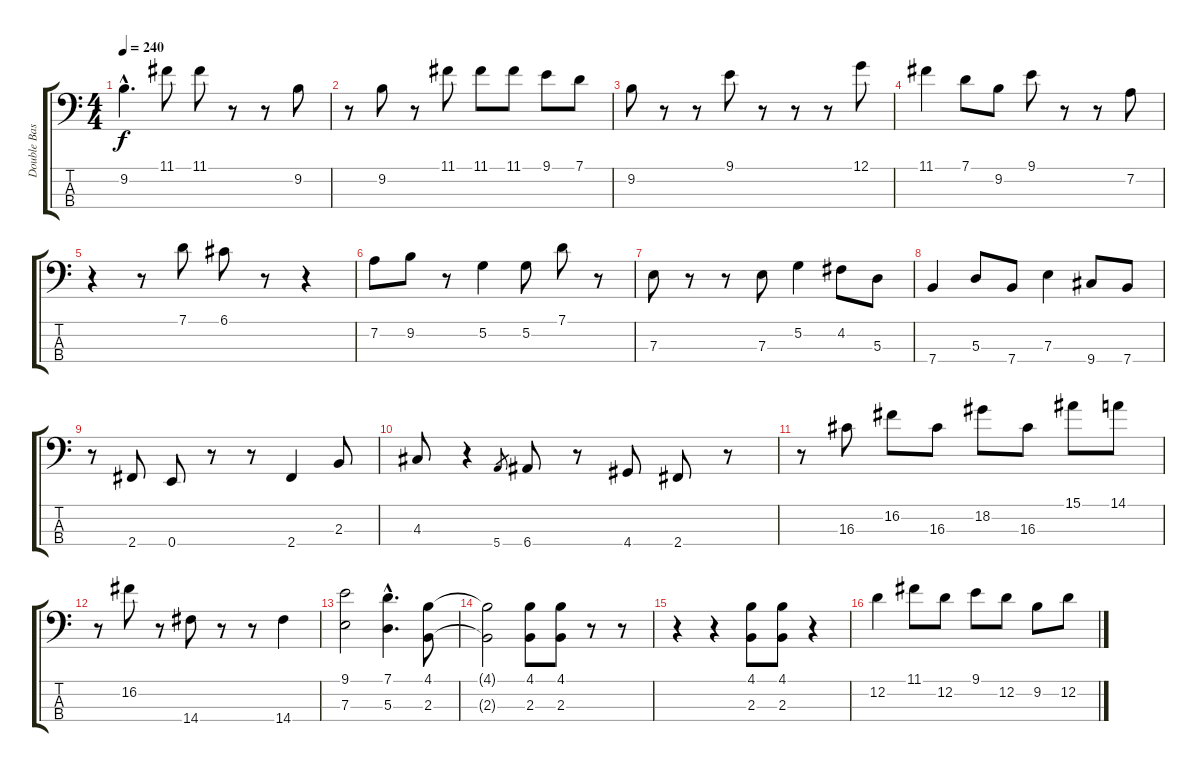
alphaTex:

\track ("Double Bass" "Double Bas") {instrument acousticbass}
\staff {score tabs}
\tuning (G2 D2 A1 E1) {hide}
\ts (4 4)
\tempo 240
\clef f4
\ks c
9.2{hac}.4{d dy f} 11.1.8 11.1.8 r.8 r.8 9.2.8 |
r.8 9.2.8 r.8 11.1.8 11.1.8 11.1.8 9.1.8 7.1.8 |
9.2.8 r.8 r.8 9.1.8 r.8 r.8 r.8 12.1.8 |
11.1.4 7.1.8 9.2.8 9.1.8 r.8 r.8 7.2.8 |
r.4 r.8 7.1.8 6.1.8 r.8 r.4 |
7.2.8 9.2.8 r.8 5.2.4 5.2.8 7.1.8 r.8 |
7.3.8 r.8 r.8 7.3.8 5.2.4 4.2.8 5.3.8 |
7.4.4 5.3.8 7.4.8 7.3.4 9.4.8 7.4.8 |
r.8 2.4.8 0.4.8 r.8 r.8 2.4.4 2.3.8 |
4.3.8 r.4 5.4.8{gr} 6.4.8 r.8 4.4.8 2.4.8 r.8 |
r.8 16.3.8 16.2.8 16.3.8 18.2.8 16.3.8 15.1.8 14.1.8 |
r.8 16.2.8 r.8 14.4.8 r.8 r.8 14.4.4 |
(9.1 7.3).2 (7.1{hac} 5.3{hac}).4{d} (4.1 2.3).8 |
(4.1{t} 2.3{t}).2 (4.1 2.3).8 (4.1 2.3).8 r.8 r.8 |
r.4 r.4 (4.1 2.3).8 (4.1 2.3).8 r.4 |
12.2.4 11.1.8 12.2.8 9.1.8 12.2.8 9.2.8 12.2.8
